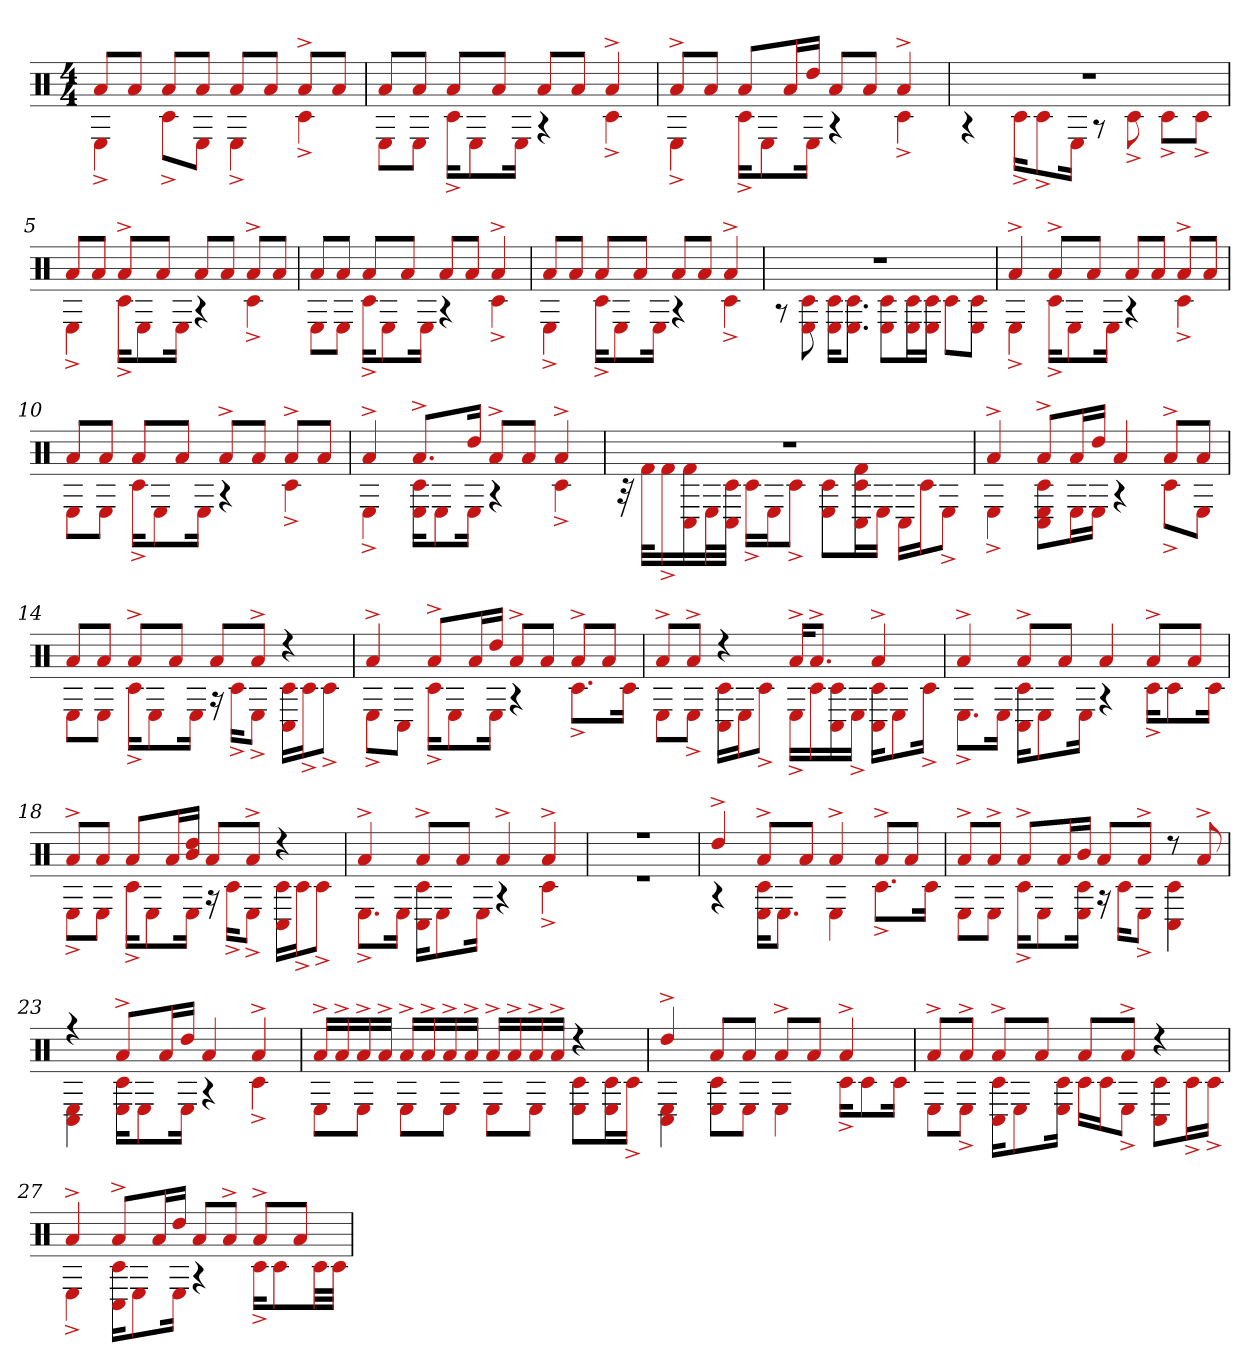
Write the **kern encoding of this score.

**kern
*part1
*staff1
*clefX
*k[]
*M4/4
=1
*^
8aL	4E^
8aJ	.
8aL	8c#^L
8aJ	8EJ
8aL	4E^
8aJ	.
8a^L	4c#^
8aJ	.
=2	=2
8aL	8EL
8aJ	8EJ
8aL	16c#^KL
.	8E
8aJ	.
.	16EJk
8aL	4r
8aJ	.
4a^	4c#^
=3	=3
8a^L	4E^
8aJ	.
8aL	16c#^KL
.	8E
16aL	.
16ddJJ	16EJk
8aL	4r
8aJ	.
4a^	4c#^
=4	=4
1r	4r
.	16c#^KL
.	8c#^
.	16EJk
.	8r
.	8c#^
.	8c#^L
.	8c#^J
=5	=5
8aL	4E^
8aJ	.
8a^L	16c#^KL
.	8E
8aJ	.
.	16EJk
8aL	4r
8aJ	.
8a^L	4c#^
8aJ	.
=6	=6
8aL	8EL
8aJ	8EJ
8aL	16c#^KL
.	8E
8aJ	.
.	16EJk
8aL	4r
8aJ	.
4a^	4c#^
=7	=7
8aL	4E^
8aJ	.
8aL	16c#^KL
.	8E
8aJ	.
.	16EJk
8aL	4r
8aJ	.
4a^	4c#^
=8	=8
1r	8r
.	8E 8c#
.	16E 16c#KL
.	8.c# 8.EJ
.	8E 8c#L
.	16E 16c#L
.	16c# 16EJJ
.	8c#L
.	8E 8c#J
=9	=9
4a^	4E^
8a^L	16c#^KL
.	8E
8aJ	.
.	16EJk
8aL	4r
8aJ	.
8a^L	4c#^
8aJ	.
=10	=10
8aL	8EL
8aJ	8EJ
8aL	16c#^KL
.	8E
8aJ	.
.	16EJk
8a^L	4r
8aJ	.
8a^L	4c#^
8aJ	.
=11	=11
4a^	4E^
8.a^L	16E 16c#KL
.	8E
16ddJk	16EJk
8a^L	4r
8aJ	.
4a^	4c#^
=12	=12
1r	32r
.	32f#KLL
.	16f#^
.	16C# 16f#
.	32EL
.	32c# 32C#JJJ
.	16c#^LL
.	16EJ
.	8c#^J
.	8c# 8EL
.	16f# 16C# 16c#L
.	16EJJ
.	16C#LL
.	16c#J
.	8E^J
=13	=13
4a^	4E^
8a^L	8E 8c# 8C#L
16aL	16EL
16ddJJ	16EJJ
4a	4r
8a^L	8c#^L
8aJ	8EJ
=14	=14
8aL	8EL
8aJ	8EJ
8a^L	16c#^KL
.	8E
8aJ	.
.	16EJk
8aL	16r
.	16c#^KL
8a^J	8E^J
4r	16C# 16c#LL
.	16c#^J
.	8c#^J
=15	=15
4a^	8E^L
.	8C#J
8a^L	16c#^KL
.	8E
16aL	.
16ddJJ	16EJk
8a^L	4r
8aJ	.
8a^L	8.c#^L
8aJ	.
.	16c#Jk
=16	=16
8a^L	8EL
8a^J	8E^J
4r	16C# 16c#LL
.	16EJ
.	8c#^J
16a^KL	16E^LL
8.a^J	16c#
.	16C# 16c#
.	16E^JJ
4a^	16c# 16C#KL
.	8E
.	16c#^Jk
=17	=17
4a^	8.E^L
.	16EJk
8a^L	16C# 16c#KL
.	8E
8aJ	.
.	16EJk
4a	4r
8a^L	16c#^KL
.	8c#
8aJ	.
.	16c#Jk
=18	=18
8a^L	8E^L
8aJ	8EJ
8aL	16c#^KL
.	8E
16aL	.
16dd 16bJJ	16EJk
8aL	16r
.	16c#^KL
8a^J	8E^J
4r	16C# 16c#LL
.	16c#^J
.	8c#^J
=19	=19
4a^	8.E^L
.	16EJk
8a^L	16C# 16c#KL
.	8E
8aJ	.
.	16EJk
4a^	4r
4a^	4c#^
=20	=20
1r	1r
=21	=21
4dd^	4r
8a^L	16E 16c#KL
.	8.EJ
8aJ	.
4a^	4E
8a^L	8.c#^L
8aJ	.
.	16c#Jk
=22	=22
8a^L	8EL
8a^J	8EJ
8a^L	16c#^KL
.	8E
16aL	.
16bJJ	16E 16c#Jk
8aL	16r
.	16c#KL
8a^J	8E^J
8r	4C# 4c#
8a^	.
=23	=23
4r	4C# 4E
8a^L	16E 16c#KL
.	8E
16aL	.
16ddJJ	16EJk
4a	4r
4a^	4c#^
=24	=24
16a^LL	8EL
16a^	.
16a^	8EJ
16a^JJ	.
16a^LL	8EL
16a^	.
16a^	8EJ
16a^JJ	.
16a^LL	8EL
16a^	.
16a^	8EJ
16a^JJ	.
4r	8c# 8EL
.	16E 16c#L
.	16c#^JJ
=25	=25
4dd^	4C# 4E
8aL	8E 8c#L
8aJ	8EJ
8a^L	4E
8aJ	.
4a^	16c#^KL
.	8c#
.	16c#Jk
=26	=26
8a^L	8EL
8a^J	8E^J
8a^L	16C# 16c#KL
.	8E
8aJ	.
.	16E 16c#Jk
8aL	16c#LL
.	16c#J
8a^J	8E^J
4r	8C# 8c#L
.	16c#^L
.	16c#^JJ
=27	=27
4a^	4E^
8a^L	16C# 16c#KL
.	8E
16aL	.
16ddJJ	16EJk
8aL	4r
8a^J	.
8a^L	16c#^KL
.	8c#
8aJ	.
.	32c#LL
.	32c#JJJ
*v	*v
=
*-
